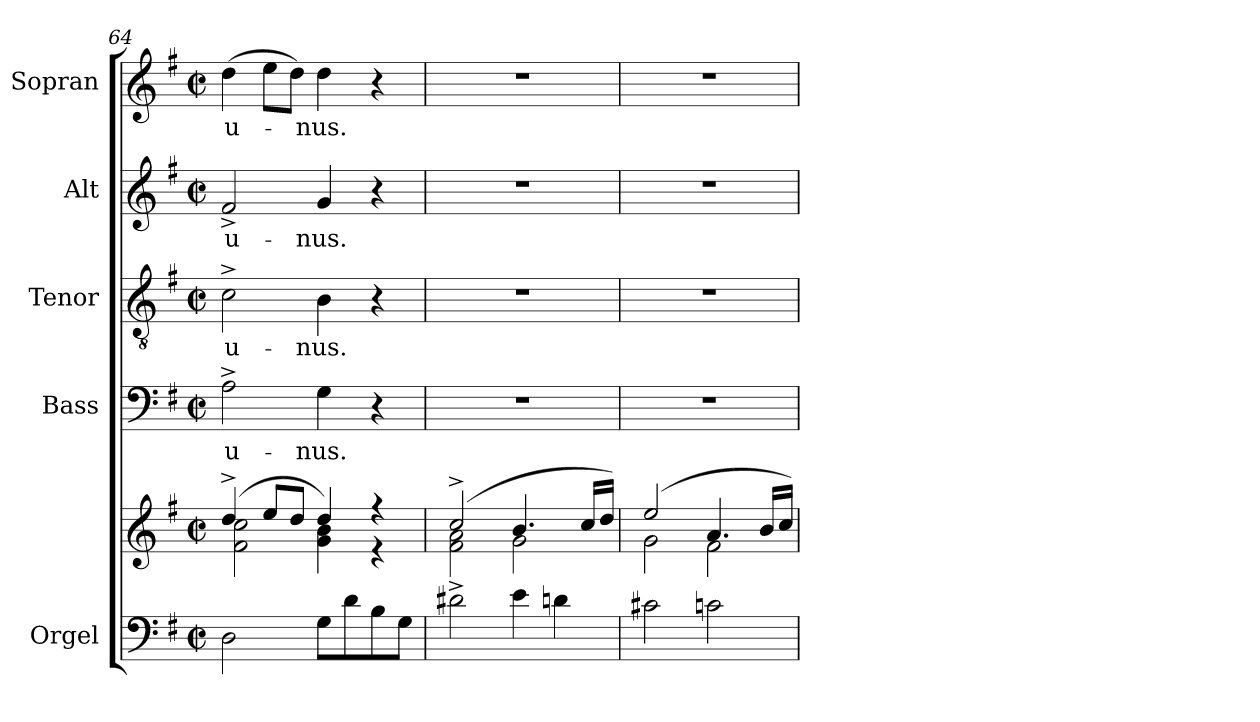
**kern	**kern	**kern	**text	**kern	**text	**kern	**text	**kern	**text
*part5	*part5	*part4	*part4	*part3	*part3	*part2	*part2	*part1	*part1
*staff6	*staff5	*staff4	*staff4	*staff3	*staff3	*staff2	*staff2	*staff1	*staff1
*I"Orgel	*	*I"Bass	*	*I"Tenor	*	*I"Alt	*	*I"Sopran	*
*I'Org.	*	*I'B.	*	*I'T.	*	*I'A.	*	*I'S.	*
*clefF4	*clefG2	*clefF4	*	*clefGv2	*	*clefG2	*	*clefG2	*
*k[f#]	*k[f#]	*k[f#]	*	*k[f#]	*	*k[f#]	*	*k[f#]	*
*G:	*G:	*G:	*	*G:	*	*G:	*	*G:	*
*M2/2	*M2/2	*M2/2	*	*M2/2	*	*M2/2	*	*M2/2	*
*met(c|)	*met(c|)	*met(c|)	*	*met(c|)	*	*met(c|)	*	*met(c|)	*
=64	=64	=64	=64	=64	=64	=64	=64	=64	=64
*	*^	*	*	*	*	*	*	*	*
!	!	!	!	!LO:LY:b	!	!LO:LY:b	!	!LO:LY:b	!	!LO:LY:b
2D\	(4dd^>/	2f#\ 2cc\	2A^>\	u-	2c^>\	u-	2f#^</	u-	(>4dd\	u-
.	8ee/L	.	.	.	.	.	.	.	8ee\L	.
.	8dd/J	.	.	.	.	.	.	.	8dd\J)	.
!	!	!	!	!LO:LY:b	!	!LO:LY:b	!	!LO:LY:b	!	!LO:LY:b
8G\L	4dd/)	4g\ 4b\	4G\	-nus.	4B\	-nus.	4g/	-nus.	4dd\	-nus.
8d\	.	.	.	.	.	.	.	.	.	.
8B\	4r	4r	4r	.	4r	.	4r	.	4r	.
8G\J	.	.	.	.	.	.	.	.	.	.
!!LO:PB:g=z
=65	=65	=65	=65	=65	=65	=65	=65	=65	=65	=65
2d#X^>\	(2cc^>/	2f#\ 2a\	1r	.	1r	.	1r	.	1r	.
4e\	4.b/	2g\	.	.	.	.	.	.	.	.
4dn\	.	.	.	.	.	.	.	.	.	.
.	16cc/LL	.	.	.	.	.	.	.	.	.
.	16dd/JJ)	.	.	.	.	.	.	.	.	.
=66	=66	=66	=66	=66	=66	=66	=66	=66	=66	=66
2c#X\	(2ee/	2g\	1r	.	1r	.	1r	.	1r	.
2cn\	4.a/	2f#\	.	.	.	.	.	.	.	.
.	16b/LL	.	.	.	.	.	.	.	.	.
.	16cc/JJ)	.	.	.	.	.	.	.	.	.
*	*v	*v	*	*	*	*	*	*	*	*
=	=	=	=	=	=	=	=	=	=
*-	*-	*-	*-	*-	*-	*-	*-	*-	*-
